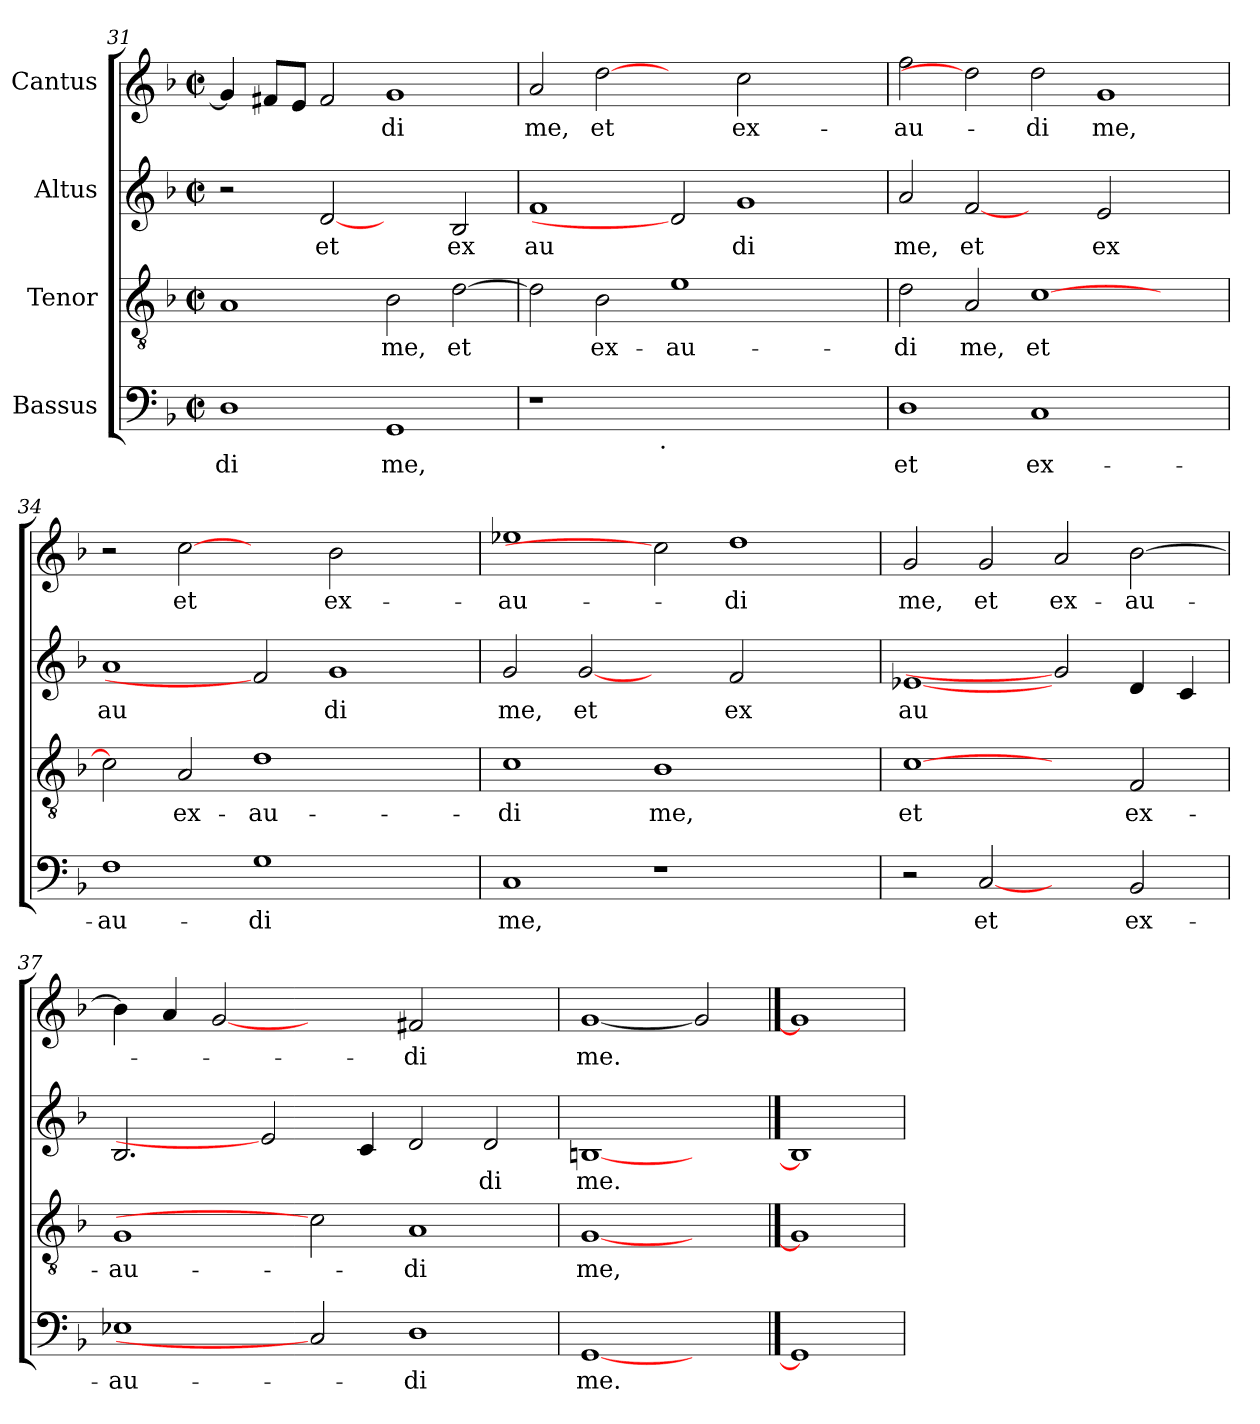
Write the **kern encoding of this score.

**kern	**text	**kern	**text	**kern	**text	**kern	**text
*part4	*part4	*part3	*part3	*part2	*part2	*part1	*part1
*staff4	*staff4	*staff3	*staff3	*staff2	*staff2	*staff1	*staff1
*I"Bassus	*	*I"Tenor	*	*I"Altus	*	*I"Cantus	*
*clefF4	*	*clefGv2	*	*clefG2	*	*clefG2	*
*k[b-]	*	*k[b-]	*	*k[b-]	*	*k[b-]	*
*F:	*	*F:	*	*F:	*	*F:	*
*M2/2	*	*M2/2	*	*M2/2	*	*M2/2	*
*met(c|)	*	*met(c|)	*	*met(c|)	*	*met(c|)	*
=31	=31	=31	=31	=31	=31	=31	=31
!	!LO:LY:b	!	!	!	!	!	!
1D	di	1A	.	2r	.	4g/]	.
.	.	.	.	.	.	8f#/L	.
.	.	.	.	.	.	8e/J	.
!	!	!	!	!	!LO:LY:b	!	!
.	.	.	.	[2d	et	2f#/	.
!	!LO:LY:b	!	!LO:LY:b	!	!	!	!LO:LY:b
1GG	me,	2B-\	me,	2ryy	.	1g	di
!	!	!	!LO:LY:b	!	!LO:LY:b	!	!
.	.	[<2d\	et	2B-/	ex	.	.
!!LO:LB:g=z
=32	=32	=32	=32	=32	=32	=32	=32
!	!	!	!	!	!LO:LY:b	!	!LO:LY:b
*^	*	*	*	*	*	*	*
1r	2ryy	.	2d\]	.	1f	au	2a/	me,
!	!	!	!	!LO:LY:b	!	!	!	!LO:LY:b
.	4...ryy	.	2B-\	ex-	.	.	[2dd	et
!	!LO:TX:b:t=.	!	!	!	!	!	!	!
.	1ryy	.	.	.	.	.	.	.
!	!	!	!	!LO:LY:b	!	!	!	!
1.ryy	.	.	1e	-au-	2d]	.	2ryy	.
!	!	!	!	!	!	!LO:LY:b	!	!LO:LY:b
.	.	.	.	.	1g	di	2cc\	ex-
.	2ryy	.	.	.	.	.	.	.
.	.	.	2ryy	.	.	.	2ryy	.
.	32ryy	.	.	.	.	.	.	.
=33	=33	=33	=33	=33	=33	=33	=33	=33
!	!	!LO:LY:b	!	!LO:LY:b	!	!LO:LY:b	!	!LO:LY:b
*v	*v	*	*	*	*	*	*	*
1D	et	2d\	-di	2a/	me,	2ff\	-au-
!	!	!	!LO:LY:b	!	!LO:LY:b	!	!
.	.	2A/	me,	[2f	et	2dd]	.
!	!LO:LY:b	!	!LO:LY:b	!	!	!	!LO:LY:b
1C	ex-	[>1c	et	2ryy	.	2dd\	-di
!	!	!	!	!	!LO:LY:b	!	!LO:LY:b
.	.	.	.	2e/	ex	1g	me,
2ryy	.	2ryy	.	2ryy	.	.	.
=34	=34	=34	=34	=34	=34	=34	=34
!	!LO:LY:b	!	!	!	!LO:LY:b	!	!
1F	-au-	2c\]	.	1a	au	2r	.
!	!	!	!LO:LY:b	!	!	!	!LO:LY:b
.	.	2A/	ex-	.	.	[2cc	et
!	!LO:LY:b	!	!LO:LY:b	!	!	!	!
1G	-di	1d	-au-	2f]	.	2ryy	.
!	!	!	!	!	!LO:LY:b	!	!LO:LY:b
.	.	.	.	1g	di	2b-\	ex-
2ryy	.	2ryy	.	.	.	2ryy	.
=35	=35	=35	=35	=35	=35	=35	=35
!	!LO:LY:b	!	!LO:LY:b	!	!LO:LY:b	!	!LO:LY:b
1C	me,	1c	-di	2g/	me,	1ee-	-au-
!	!	!	!	!	!LO:LY:b	!	!
.	.	.	.	[2g	et	.	.
!	!	!	!LO:LY:b	!	!	!	!
1r	.	1B-	me,	2ryy	.	2cc]	.
!	!	!	!	!	!LO:LY:b	!	!LO:LY:b
.	.	.	.	2f/	ex	1dd	-di
2ryy	.	2ryy	.	2ryy	.	.	.
=36	=36	=36	=36	=36	=36	=36	=36
!	!	!	!LO:LY:b	!	!LO:LY:b	!	!LO:LY:b
2r	.	[1c	et	[1e-X	au	2g/	me,
!	!LO:LY:b	!	!	!	!	!	!LO:LY:b
[2C	et	.	.	.	.	2g/	et
!	!	!	!	!	!	!	!LO:LY:b
2ryy	.	2ryy	.	2g]	.	2a/	ex-
!	!LO:LY:b	!	!LO:LY:b	!	!	!	!LO:LY:b
2BB-/	ex-	2F/	ex-	4d/	.	[>2b-\	-au-
.	.	.	.	4c/	.	.	.
=37	=37	=37	=37	=37	=37	=37	=37
!	!LO:LY:b	!	!LO:LY:b	!	!	!	!
1E-	-au-	1G	-au-	2.B-/	.	4b-\]	.
.	.	.	.	.	.	4a/	.
.	.	.	.	.	.	[2g	.
.	.	.	.	2e-]	.	.	.
2C]	.	2c]	.	.	.	2ryy	.
.	.	.	.	4c/	.	.	.
!	!LO:LY:b	!	!LO:LY:b	!	!	!	!LO:LY:b
1D	-di	1A	-di	2d/	.	2f#/	-di
!	!	!	!	!	!LO:LY:b	!	!
.	.	.	.	2d/	di	2ryy	.
=38	=38	=38	=38	=38	=38	=38	=38
!	!LO:LY:b	!	!LO:LY:b	!	!LO:LY:b	!	!LO:LY:b
[1GG	me.	[1G	me,	[1Bn	me.	[1g	me.
2ryy	.	2ryy	.	2ryy	.	2g]	.
==39	==39	==39	==39	==39	==39	==39	==39
1GG]	.	1G]	.	1B]	.	1g]	.
=	=	=	=	=	=	=	=
*-	*-	*-	*-	*-	*-	*-	*-
